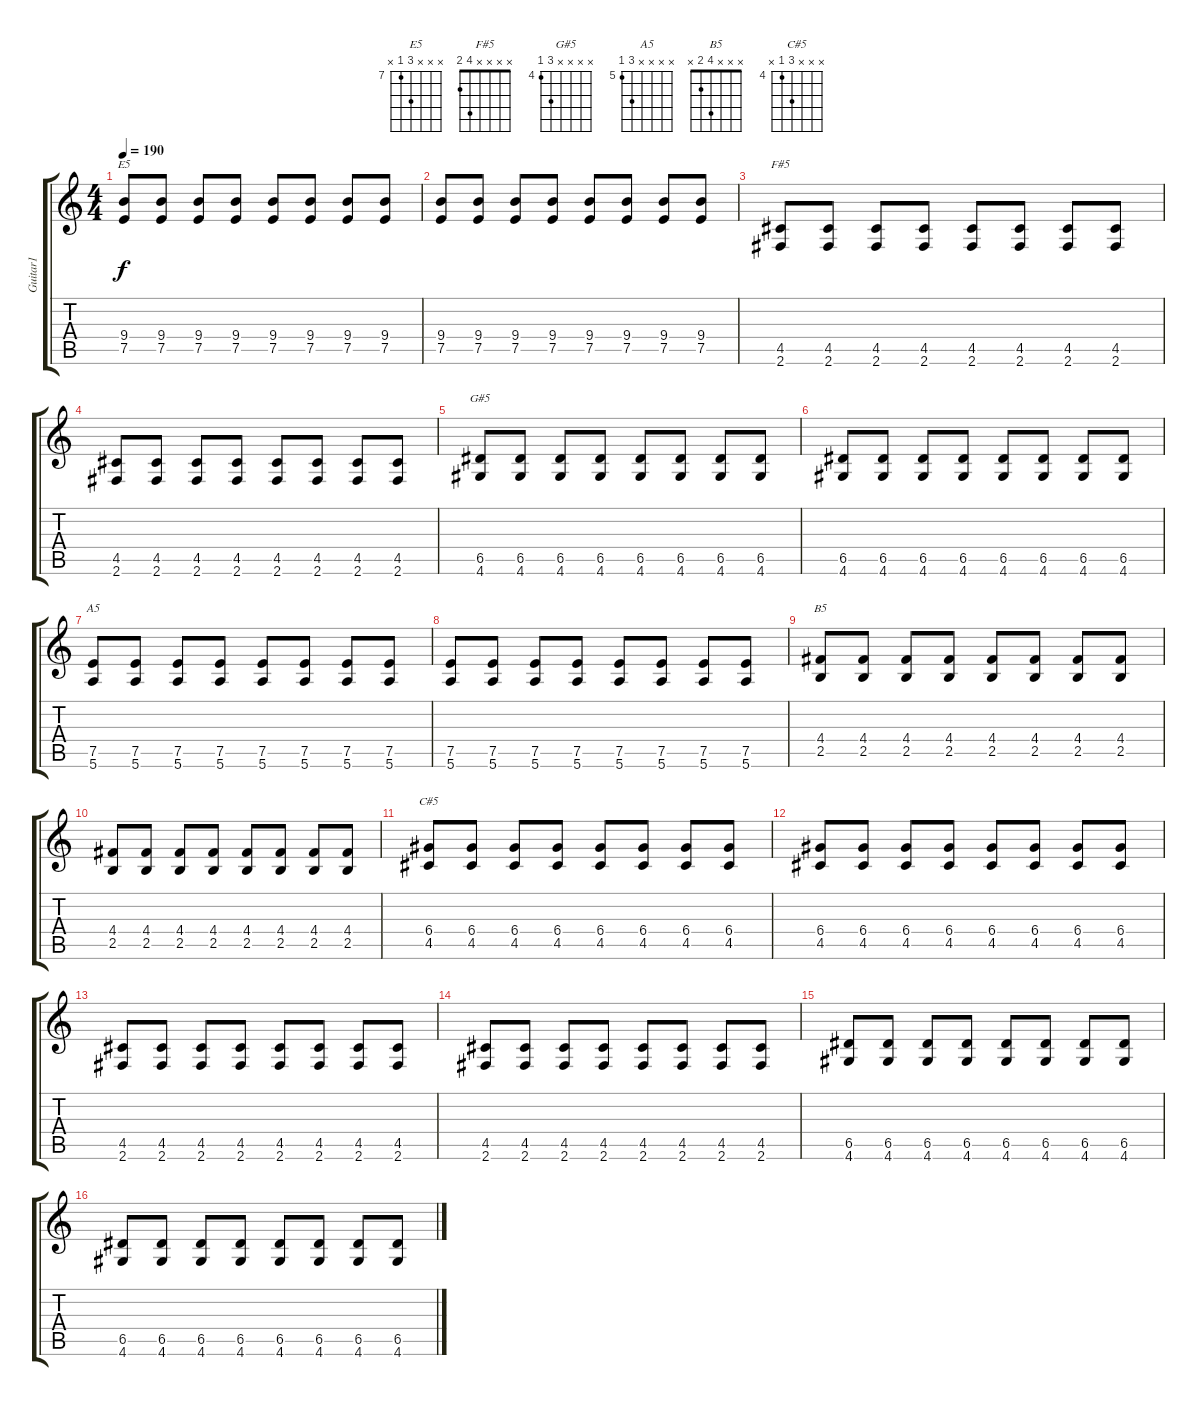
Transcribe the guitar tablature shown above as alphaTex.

\track ("Guitar1" "Guitar1") {instrument distortionguitar}
\staff {score tabs}
\tuning (E4 B3 G3 D3 A2 E2) {hide}
\chord ("E5" x x x 9 7 x) {firstfret 7}
\chord ("F#5" x x x x 4 2)
\chord ("G#5" x x x x 6 4) {firstfret 4}
\chord ("A5" x x x x 7 5) {firstfret 5}
\chord ("B5" x x x 4 2 x)
\chord ("C#5" x x x 6 4 x) {firstfret 4}
\ts (4 4)
\tempo 190
\clef g2
\ks c
(9.4 7.5).8{ch "E5" dy f} (9.4 7.5).8 (9.4 7.5).8 (9.4 7.5).8 (9.4 7.5).8 (9.4 7.5).8 (9.4 7.5).8 (9.4 7.5).8 |
(9.4 7.5).8 (9.4 7.5).8 (9.4 7.5).8 (9.4 7.5).8 (9.4 7.5).8 (9.4 7.5).8 (9.4 7.5).8 (9.4 7.5).8 |
(4.5 2.6).8{ch "F#5"} (4.5 2.6).8 (4.5 2.6).8 (4.5 2.6).8 (4.5 2.6).8 (4.5 2.6).8 (4.5 2.6).8 (4.5 2.6).8 |
(4.5 2.6).8 (4.5 2.6).8 (4.5 2.6).8 (4.5 2.6).8 (4.5 2.6).8 (4.5 2.6).8 (4.5 2.6).8 (4.5 2.6).8 |
(6.5 4.6).8{ch "G#5"} (6.5 4.6).8 (6.5 4.6).8 (6.5 4.6).8 (6.5 4.6).8 (6.5 4.6).8 (6.5 4.6).8 (6.5 4.6).8 |
(6.5 4.6).8 (6.5 4.6).8 (6.5 4.6).8 (6.5 4.6).8 (6.5 4.6).8 (6.5 4.6).8 (6.5 4.6).8 (6.5 4.6).8 |
(7.5 5.6).8{ch "A5"} (7.5 5.6).8 (7.5 5.6).8 (7.5 5.6).8 (7.5 5.6).8 (7.5 5.6).8 (7.5 5.6).8 (7.5 5.6).8 |
(7.5 5.6).8 (7.5 5.6).8 (7.5 5.6).8 (7.5 5.6).8 (7.5 5.6).8 (7.5 5.6).8 (7.5 5.6).8 (7.5 5.6).8 |
(4.4 2.5).8{ch "B5"} (4.4 2.5).8 (4.4 2.5).8 (4.4 2.5).8 (4.4 2.5).8 (4.4 2.5).8 (4.4 2.5).8 (4.4 2.5).8 |
(4.4 2.5).8 (4.4 2.5).8 (4.4 2.5).8 (4.4 2.5).8 (4.4 2.5).8 (4.4 2.5).8 (4.4 2.5).8 (4.4 2.5).8 |
(6.4 4.5).8{ch "C#5"} (6.4 4.5).8 (6.4 4.5).8 (6.4 4.5).8 (6.4 4.5).8 (6.4 4.5).8 (6.4 4.5).8 (6.4 4.5).8 |
(6.4 4.5).8 (6.4 4.5).8 (6.4 4.5).8 (6.4 4.5).8 (6.4 4.5).8 (6.4 4.5).8 (6.4 4.5).8 (6.4 4.5).8 |
(4.5 2.6).8 (4.5 2.6).8 (4.5 2.6).8 (4.5 2.6).8 (4.5 2.6).8 (4.5 2.6).8 (4.5 2.6).8 (4.5 2.6).8 |
(4.5 2.6).8 (4.5 2.6).8 (4.5 2.6).8 (4.5 2.6).8 (4.5 2.6).8 (4.5 2.6).8 (4.5 2.6).8 (4.5 2.6).8 |
(6.5 4.6).8 (6.5 4.6).8 (6.5 4.6).8 (6.5 4.6).8 (6.5 4.6).8 (6.5 4.6).8 (6.5 4.6).8 (6.5 4.6).8 |
(6.5 4.6).8 (6.5 4.6).8 (6.5 4.6).8 (6.5 4.6).8 (6.5 4.6).8 (6.5 4.6).8 (6.5 4.6).8 (6.5 4.6).8
